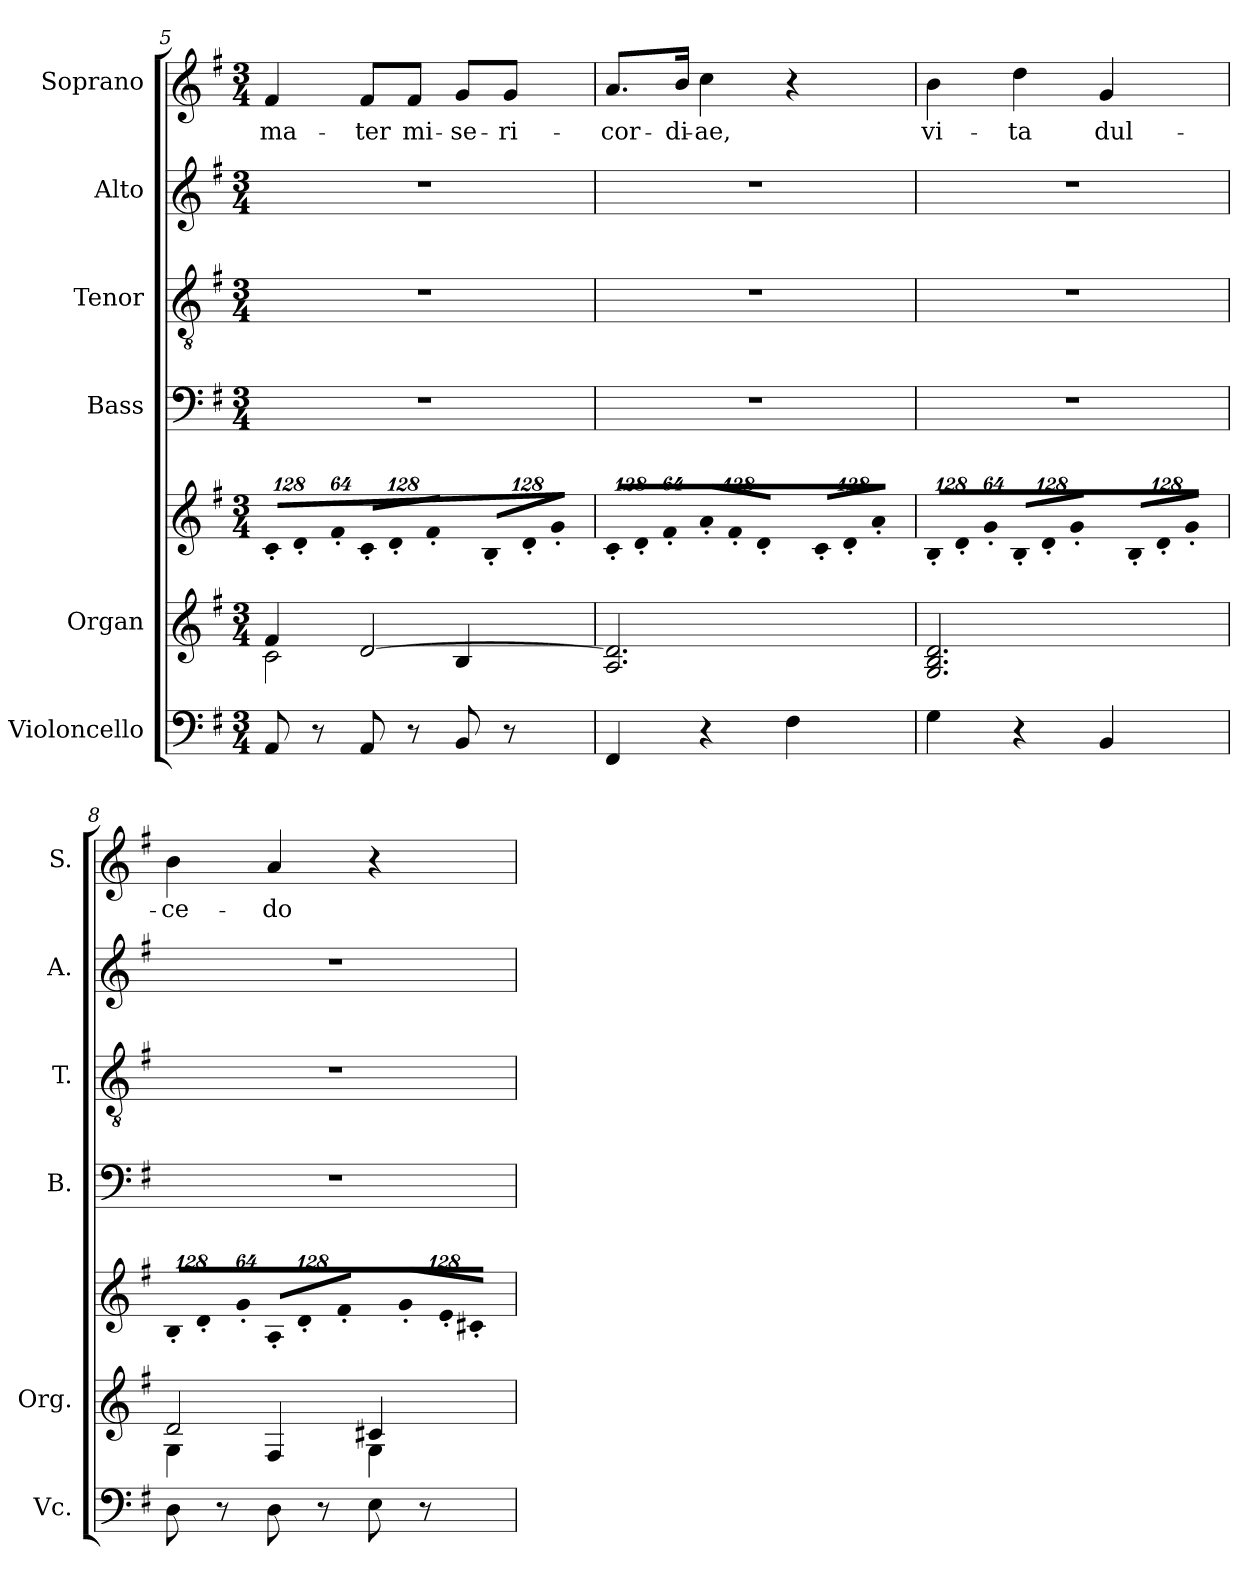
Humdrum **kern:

**kern	**kern	**kern	**kern	**kern	**kern	**kern	**text
*part6	*part5	*part5	*part4	*part3	*part2	*part1	*part1
*staff7	*staff6	*staff5	*staff4	*staff3	*staff2	*staff1	*staff1
*I"Violoncello	*I"Organ	*	*I"Bass	*I"Tenor	*I"Alto	*I"Soprano	*
*I'Vc.	*I'Org.	*	*I'B.	*I'T.	*I'A.	*I'S.	*
*clefF4	*clefG2	*clefG2	*clefF4	*clefGv2	*clefG2	*clefG2	*
*	*	*	*	*ITrd7c12	*	*	*
*k[f#]	*k[f#]	*k[f#]	*k[f#]	*k[f#]	*k[f#]	*k[f#]	*
*G:	*G:	*G:	*G:	*G:	*G:	*G:	*
*M3/4	*M3/4	*M3/4	*M3/4	*M3/4	*M3/4	*M3/4	*
=5	=5	=5	=5	=5	=5	=5	=5
*	*^	*	*	*	*	*	*
*	*	*	*Xbrackettup	*	*	*	*	*
!	!	!	!LO:N:vis=8	!LO:N:vis=1	!LO:N:vis=1	!LO:N:vis=1	!	!
!	!	!	!	!	!	!	!	!LO:LY:b:color=#000000
8AAi/	4f#i/	2ci\	1024%85c'i/L	2.r	2.r	2.r	4f#i/	ma-
!	!	!	!LO:N:vis=8	!	!	!	!	!
.	.	.	1024%85d'i/	.	.	.	.	.
8r	.	.	.	.	.	.	.	.
!	!	!	!LO:N:vis=8	!	!	!	!	!
.	.	.	512%43f#'i/J	.	.	.	.	.
!	!	!	!LO:N:vis=8	!	!	!	!	!
!	!	!	!	!	!	!	!	!LO:LY:b:color=#000000
8AAi/	[2di/	.	1024%85c'i/L	.	.	.	8f#i/L	-ter
!	!	!	!LO:N:vis=8	!	!	!	!	!
.	.	.	1024%85d'i/	.	.	.	.	.
!	!	!	!	!	!	!	!	!LO:LY:b:color=#000000
8r	.	.	.	.	.	.	8f#i/J	mi-
!	!	!	!LO:N:vis=8	!	!	!	!	!
.	.	.	512%43f#'i/J	.	.	.	.	.
!	!	!	!LO:N:vis=8	!	!	!	!	!
!	!	!	!	!	!	!	!	!LO:LY:b:color=#000000
8BBi/	.	4Bi/	1024%85B'i/L	.	.	.	8gi/L	-se-
!	!	!	!LO:N:vis=8	!	!	!	!	!
.	.	.	1024%85d'i/	.	.	.	.	.
!	!	!	!	!	!	!	!	!LO:LY:b:color=#000000
8r	.	.	.	.	.	.	8gi/J	-ri-
!	!	!	!LO:N:vis=8	!	!	!	!	!
.	.	.	512%43g'i/J	.	.	.	.	.
*	*v	*v	*	*	*	*	*	*
=6	=6	=6	=6	=6	=6	=6	=6
!	!	!LO:N:vis=8	!LO:N:vis=1	!LO:N:vis=1	!LO:N:vis=1	!	!
!	!	!	!	!	!	!	!LO:LY:b:color=#000000
4FF#i/	2.Ai/ 2.di]	1024%85c'i/L	2.r	2.r	2.r	8.ai/L	-cor-
!	!	!LO:N:vis=8	!	!	!	!	!
.	.	1024%85d'i/	.	.	.	.	.
!	!	!LO:N:vis=8	!	!	!	!	!
.	.	512%43f#'i/J	.	.	.	.	.
!	!	!	!	!	!	!	!LO:LY:b:color=#000000
.	.	.	.	.	.	16bi/Jk	-di-
!	!	!LO:N:vis=8	!	!	!	!	!
!	!	!	!	!	!	!	!LO:LY:b:color=#000000
4r	.	1024%85a'i/L	.	.	.	4cci\	-ae,
!	!	!LO:N:vis=8	!	!	!	!	!
.	.	1024%85f#'i/	.	.	.	.	.
!	!	!LO:N:vis=8	!	!	!	!	!
.	.	512%43d'i/J	.	.	.	.	.
!	!	!LO:N:vis=8	!	!	!	!	!
4F#i\	.	1024%85c'i/L	.	.	.	4r	.
!	!	!LO:N:vis=8	!	!	!	!	!
.	.	1024%85d'i/	.	.	.	.	.
!	!	!LO:N:vis=8	!	!	!	!	!
.	.	512%43a'i/J	.	.	.	.	.
!!LO:LB:g=z
=7	=7	=7	=7	=7	=7	=7	=7
!	!	!LO:N:vis=8	!LO:N:vis=1	!LO:N:vis=1	!LO:N:vis=1	!	!
!	!	!	!	!	!	!	!LO:LY:b:color=#000000
4Gi\	2.Gi/ 2.Bi 2.di	1024%85B'i/L	2.r	2.r	2.r	4bi\	vi-
!	!	!LO:N:vis=8	!	!	!	!	!
.	.	1024%85d'i/	.	.	.	.	.
!	!	!LO:N:vis=8	!	!	!	!	!
.	.	512%43g'i/J	.	.	.	.	.
!	!	!LO:N:vis=8	!	!	!	!	!
!	!	!	!	!	!	!	!LO:LY:b:color=#000000
4r	.	1024%85B'i/L	.	.	.	4ddi\	-ta
!	!	!LO:N:vis=8	!	!	!	!	!
.	.	1024%85d'i/	.	.	.	.	.
!	!	!LO:N:vis=8	!	!	!	!	!
.	.	512%43g'i/J	.	.	.	.	.
!	!	!LO:N:vis=8	!	!	!	!	!
!	!	!	!	!	!	!	!LO:LY:b:color=#000000
4BBi/	.	1024%85B'i/L	.	.	.	4gi/	dul-
!	!	!LO:N:vis=8	!	!	!	!	!
.	.	1024%85d'i/	.	.	.	.	.
!	!	!LO:N:vis=8	!	!	!	!	!
.	.	512%43g'i/J	.	.	.	.	.
=8	=8	=8	=8	=8	=8	=8	=8
*	*^	*	*	*	*	*	*
!	!	!	!LO:N:vis=8	!LO:N:vis=1	!LO:N:vis=1	!LO:N:vis=1	!	!
!	!	!	!	!	!	!	!	!LO:LY:b:color=#000000
8Di\	2di/	4Gi\	1024%85B'i/L	2.r	2.r	2.r	4bi\	-ce-
!	!	!	!LO:N:vis=8	!	!	!	!	!
.	.	.	1024%85d'i/	.	.	.	.	.
8r	.	.	.	.	.	.	.	.
!	!	!	!LO:N:vis=8	!	!	!	!	!
.	.	.	512%43g'i/J	.	.	.	.	.
!	!	!	!LO:N:vis=8	!	!	!	!	!
!	!	!	!	!	!	!	!	!LO:LY:b:color=#000000
8Di\	.	4F#i/	1024%85A'i/L	.	.	.	4ai/	-do
!	!	!	!LO:N:vis=8	!	!	!	!	!
.	.	.	1024%85d'i/	.	.	.	.	.
8r	.	.	.	.	.	.	.	.
!	!	!	!LO:N:vis=8	!	!	!	!	!
.	.	.	512%43f#'i/J	.	.	.	.	.
!	!	!	!LO:N:vis=8	!	!	!	!	!
8Ei\	4c#Xi/	4Gi\	1024%85g'i/L	.	.	.	4r	.
!	!	!	!LO:N:vis=8	!	!	!	!	!
.	.	.	1024%85e'i/	.	.	.	.	.
8r	.	.	.	.	.	.	.	.
!	!	!	!LO:N:vis=8	!	!	!	!	!
.	.	.	512%43c#X'i/J	.	.	.	.	.
*	*v	*v	*	*	*	*	*	*
=	=	=	=	=	=	=	=
*-	*-	*-	*-	*-	*-	*-	*-
